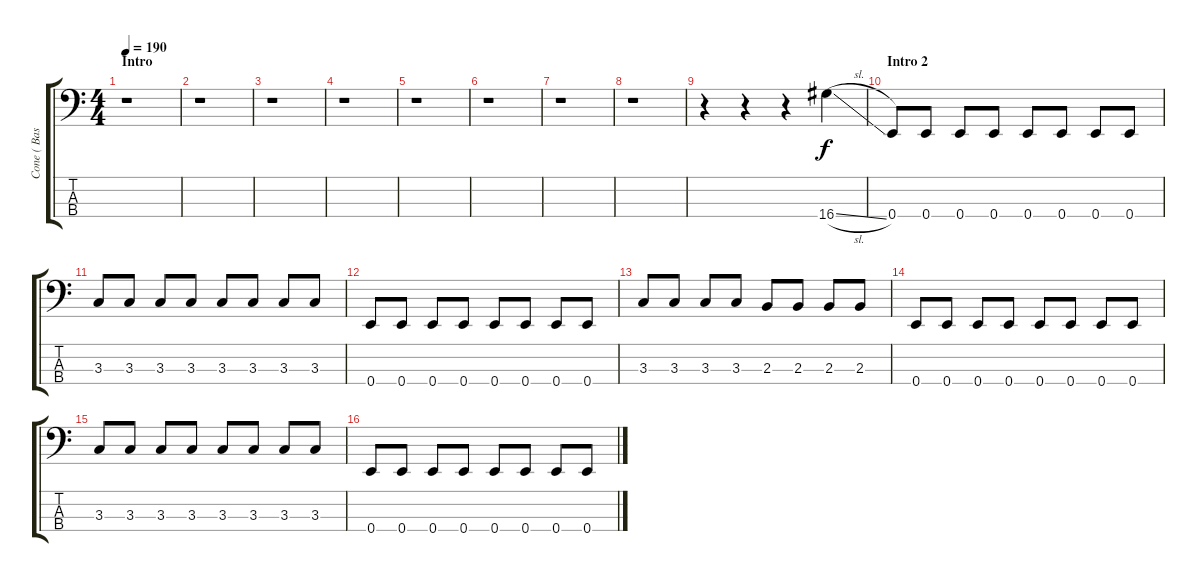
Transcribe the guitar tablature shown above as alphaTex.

\track ("Cone ( Bass )" "Cone ( Bas") {instrument electricbassfinger}
\staff {score tabs}
\tuning (G2 D2 A1 E1) {hide}
\ts (4 4)
\section ("" "Intro")
\tempo 190
\clef f4
\ks c
r.1{dy f instrument electricbassfinger} |
r.1 |
r.1 |
r.1 |
r.1 |
r.1 |
r.1 |
r.1 |
r.4 r.4 r.4 16.4{sl}.4 |
\section ("" "Intro 2")
0.4.8 0.4.8 0.4.8 0.4.8 0.4.8 0.4.8 0.4.8 0.4.8 |
3.3.8 3.3.8 3.3.8 3.3.8 3.3.8 3.3.8 3.3.8 3.3.8 |
0.4.8 0.4.8 0.4.8 0.4.8 0.4.8 0.4.8 0.4.8 0.4.8 |
3.3.8 3.3.8 3.3.8 3.3.8 2.3.8 2.3.8 2.3.8 2.3.8 |
0.4.8 0.4.8 0.4.8 0.4.8 0.4.8 0.4.8 0.4.8 0.4.8 |
3.3.8 3.3.8 3.3.8 3.3.8 3.3.8 3.3.8 3.3.8 3.3.8 |
0.4.8 0.4.8 0.4.8 0.4.8 0.4.8 0.4.8 0.4.8 0.4.8
